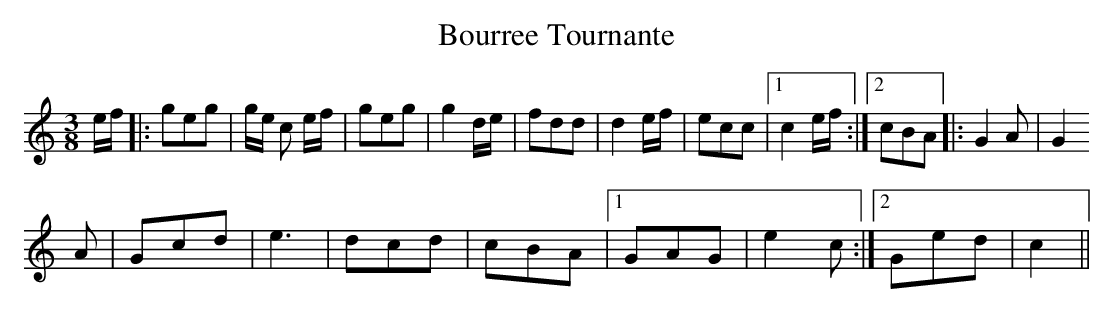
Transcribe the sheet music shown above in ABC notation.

X:1
T:Bourree Tournante
M:3/8
L:1/8
K:C
e/f/|:geg|g/e/ c e/f/|geg|g2 d/e/|fdd|d2 e/f/|ecc|1c2 e/f/:|2cBA|:G2A|G2
A|Gcd|e3|dcd|cBA|1GAG|e2c:|2Ged|c2||
